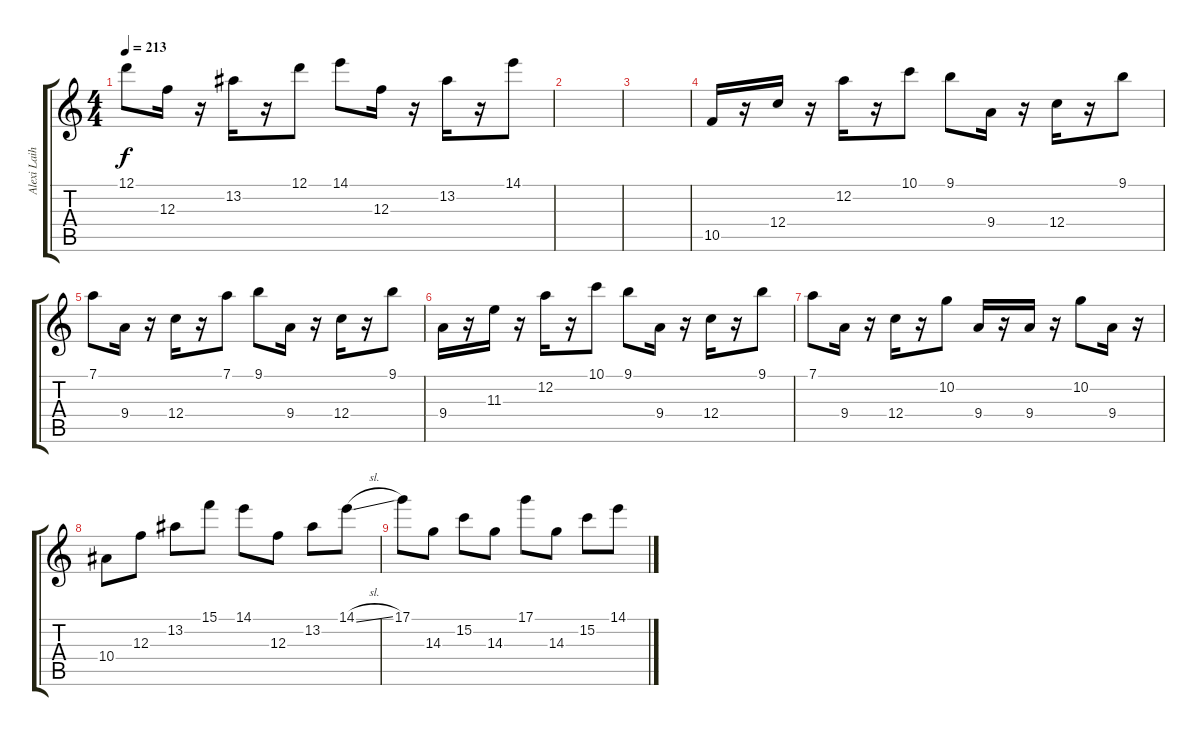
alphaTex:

\track ("Alexi Laiho(solo)" "Alexi Laih") {instrument distortionguitar}
\staff {score tabs}
\tuning (D4 A3 F3 C3 G2 D2) {hide}
\ts (4 4)
\tempo 213
\clef g2
\ks c
12.1.8{dy f} 12.3.16 r.16 13.2.16 r.16 12.1.8 14.1.8 12.3.16 r.16 13.2.16 r.16 14.1.8 |
|
|
10.5.16 r.16 12.4.16 r.16 12.2.16 r.16 10.1.8 9.1.8 9.4.16 r.16 12.4.16 r.16 9.1.8 |
7.1.8 9.4.16 r.16 12.4.16 r.16 7.1.8 9.1.8 9.4.16 r.16 12.4.16 r.16 9.1.8 |
9.4.16 r.16 11.3.16 r.16 12.2.16 r.16 10.1.8 9.1.8 9.4.16 r.16 12.4.16 r.16 9.1.8 |
7.1.8 9.4.16 r.16 12.4.16 r.16 10.2.8 9.4.16 r.16 9.4.16 r.16 10.2.8 9.4.16 r.16 |
10.4.8 12.3.8 13.2.8 15.1.8 14.1.8 12.3.8 13.2.8 14.1{sl}.8 |
17.1.8 14.3.8 15.2.8 14.3.8 17.1.8 14.3.8 15.2.8 14.1.8
